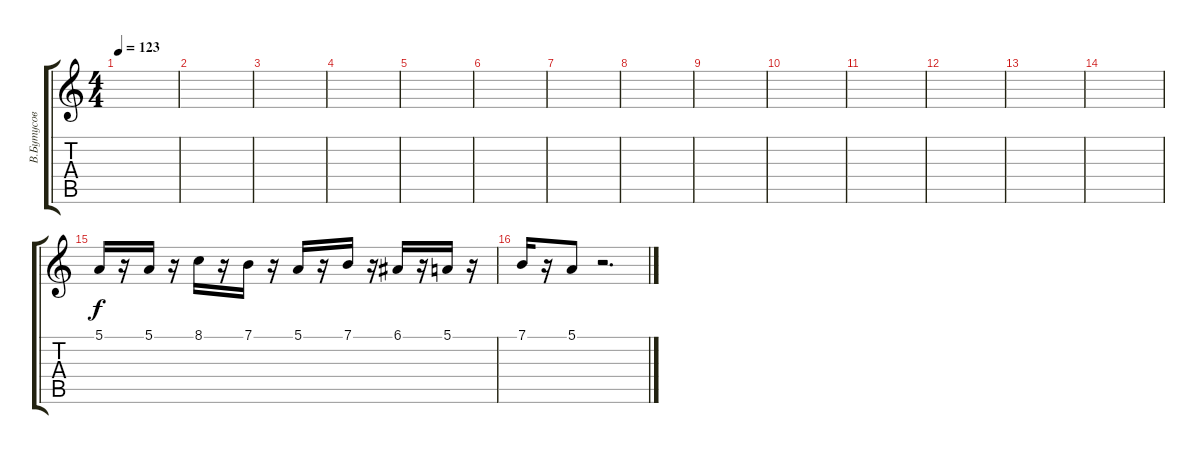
\track ("В.Бутусов (Вокал)" "В.Бутусов ") {instrument tenorsax}
\staff {score tabs}
\tuning (E4 B3 G3 D3 A2 E2) {hide}
\ts (4 4)
\tempo 123
\clef g2
\ks c
|
|
|
|
|
|
|
|
|
|
|
|
|
|
5.1.16 r.16 5.1.16 r.16 8.1.16 r.16 7.1.16 r.16 5.1.16 r.16 7.1.16 r.16 6.1.16 r.16 5.1.16 r.16 |
7.1.16 r.16 5.1.8 r.2{d}
